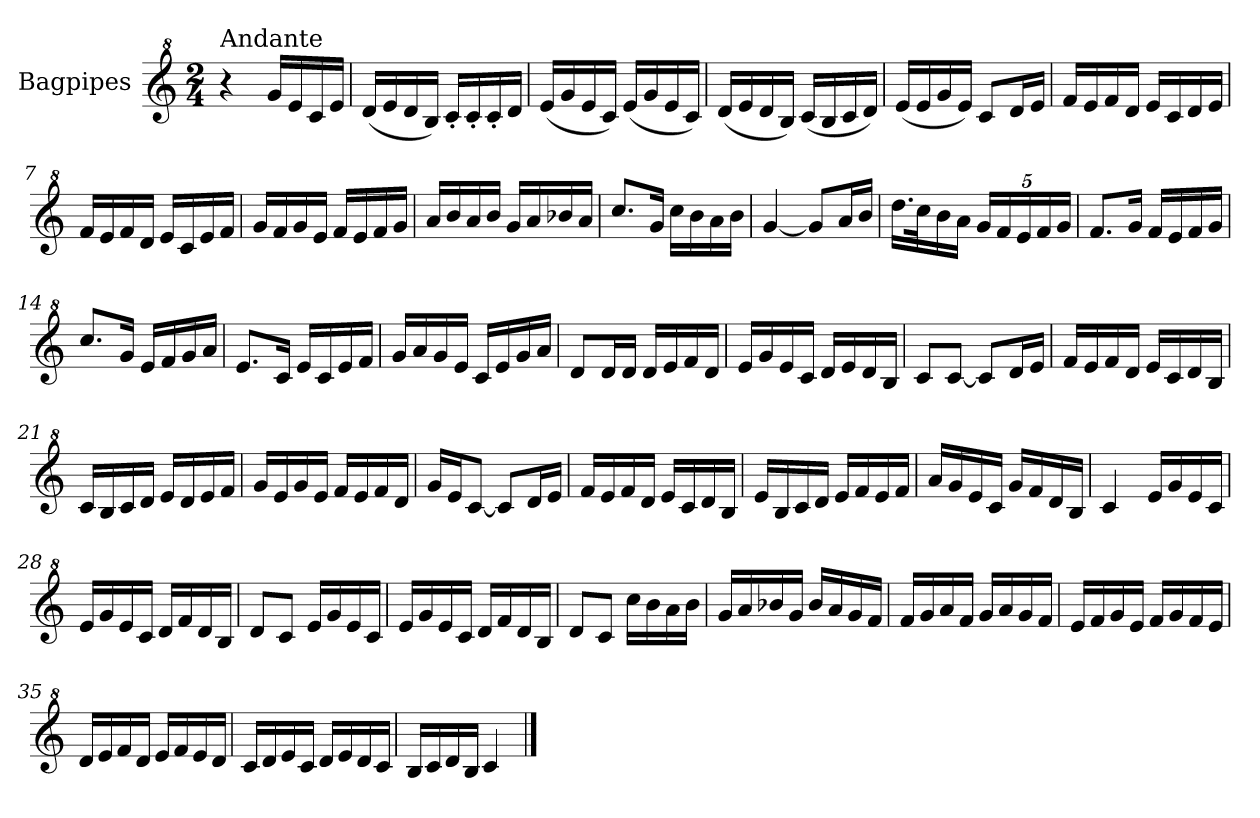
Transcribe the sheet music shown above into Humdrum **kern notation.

**kern
*part1
*staff1
*I"Bagpipes
*I'Bag
*clefG^2
*k[]
*C:
*M2/4
=1
!LO:TX:a:t=Andante
4r
16gg/LL
16ee/
16cc/
16ee/JJ
=2
(16dd/LL
16ee/
16dd/
16b/JJ)
16cc'/LL
16cc'/
16cc'/
16dd/JJ
=3
(16ee/LL
16gg/
16ee/
16cc/JJ)
(16ee/LL
16gg/
16ee/
16cc/JJ)
=4
(16dd/LL
16ee/
16dd/
16b/JJ)
(16cc/LL
16b/
16cc/
16dd/JJ)
=5
(16ee/LL
16ee/
16gg/
16ee/JJ)
8cc/L
16dd/L
16ee/JJ
=6
16ff/LL
16ee/
16ff/
16dd/JJ
16ee/LL
16cc/
16dd/
16ee/JJ
!!LO:LB:g=z
=7
16ff/LL
16ee/
16ff/
16dd/JJ
16ee/LL
16cc/
16ee/
16ff/JJ
=8
16gg/LL
16ff/
16gg/
16ee/JJ
16ff/LL
16ee/
16ff/
16gg/JJ
=9
16aa/LL
16bb/
16aa/
16bb/JJ
16gg/LL
16aa/
16bb-X/
16aa/JJ
=10
8.ccc/L
16gg/Jk
16ccc\LL
16bb\
16aa\
16bb\JJ
=11
[4gg/
8gg/L]
16aa/L
16bb/JJ
=12
16.ddd\LL
32ccc\K
16bb\
16aa\JJ
*Xbrackettup
20gg/LL
20ff/
20ee/
20ff/
20gg/JJ
!!LO:LB:g=z
=13
8.ff/L
16gg/Jk
16ff/LL
16ee/
16ff/
16gg/JJ
=14
8.ccc/L
16gg/Jk
16ee/LL
16ff/
16gg/
16aa/JJ
=15
8.ee/L
16cc/Jk
16ee/LL
16cc/
16ee/
16ff/JJ
=16
16gg/LL
16aa/
16gg/
16ee/JJ
16cc/LL
16ee/
16gg/
16aa/JJ
=17
8dd/L
16dd/L
16dd/JJ
16dd/LL
16ee/
16ff/
16dd/JJ
=18
16ee/LL
16gg/
16ee/
16cc/JJ
16dd/LL
16ee/
16dd/
16b/JJ
!!LO:LB:g=z
=19
8cc/L
[8cc/J
8cc/L]
16dd/L
16ee/JJ
=20
16ff/LL
16ee/
16ff/
16dd/JJ
16ee/LL
16cc/
16dd/
16b/JJ
=21
16cc/LL
16b/
16cc/
16dd/JJ
16ee/LL
16dd/
16ee/
16ff/JJ
=22
16gg/LL
16ee/
16gg/
16ee/JJ
16ff/LL
16ee/
16ff/
16dd/JJ
=23
16gg/LL
16ee/J
[8cc/J
8cc/L]
16dd/L
16ee/JJ
=24
16ff/LL
16ee/
16ff/
16dd/JJ
16ee/LL
16cc/
16dd/
16b/JJ
!!LO:LB:g=z
=25
16ee/LL
16b/
16cc/
16dd/JJ
16ee/LL
16ff/
16ee/
16ff/JJ
=26
16aa/LL
16gg/
16ee/
16cc/JJ
16gg/LL
16ff/
16dd/
16b/JJ
=27
4cc/
16ee/LL
16gg/
16ee/
16cc/JJ
=28
16ee/LL
16gg/
16ee/
16cc/JJ
16dd/LL
16ff/
16dd/
16b/JJ
=29
8dd/L
8cc/J
16ee/LL
16gg/
16ee/
16cc/JJ
=30
16ee/LL
16gg/
16ee/
16cc/JJ
16dd/LL
16ff/
16dd/
16b/JJ
!!LO:LB:g=z
=31
8dd/L
8cc/J
16ccc\LL
16bb\
16aa\
16bb\JJ
=32
16gg/LL
16aa/
16bb-X/
16gg/JJ
16bb-/LL
16aa/
16gg/
16ff/JJ
=33
16ff/LL
16gg/
16aa/
16ff/JJ
16gg/LL
16aa/
16gg/
16ff/JJ
=34
16ee/LL
16ff/
16gg/
16ee/JJ
16ff/LL
16gg/
16ff/
16ee/JJ
=35
16dd/LL
16ee/
16ff/
16dd/JJ
16ee/LL
16ff/
16ee/
16dd/JJ
=36
16cc/LL
16dd/
16ee/
16cc/JJ
16dd/LL
16ee/
16dd/
16cc/JJ
!!LO:LB:g=z
=37
16b/LL
16cc/
16dd/
16b/JJ
4cc/
==
*-
